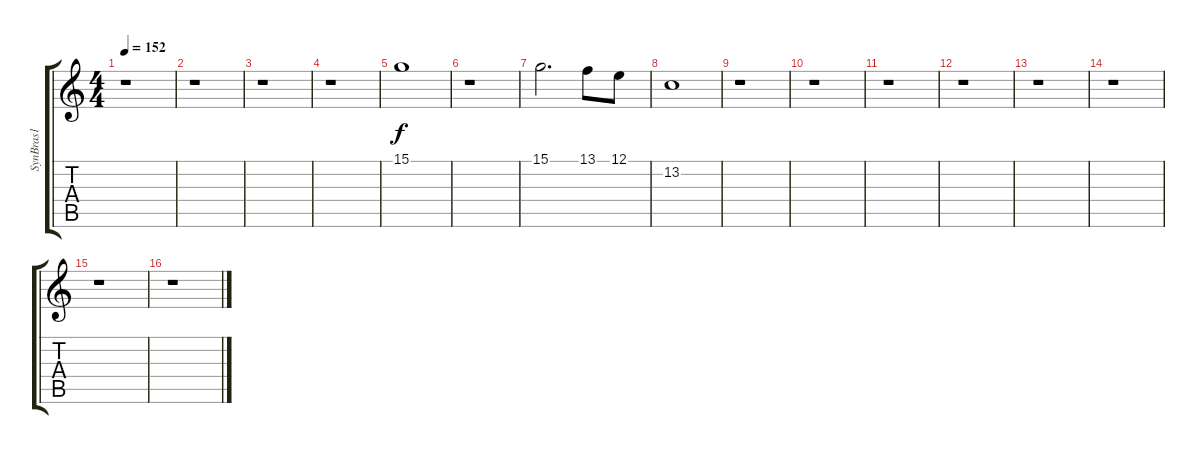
\track ("SynBras1" "SynBras1") {instrument synthbrass1}
\staff {score tabs}
\tuning (E4 B3 G3 D3 A2 E2) {hide}
\ts (4 4)
\tempo 152
\clef g2
\ks c
r.1{dy f} |
r.1 |
r.1 |
r.1 |
15.1.1 |
r.1 |
15.1.2{d} 13.1.8 12.1.8 |
13.2.1 |
r.1 |
r.1 |
r.1 |
r.1 |
r.1 |
r.1 |
r.1 |
r.1
